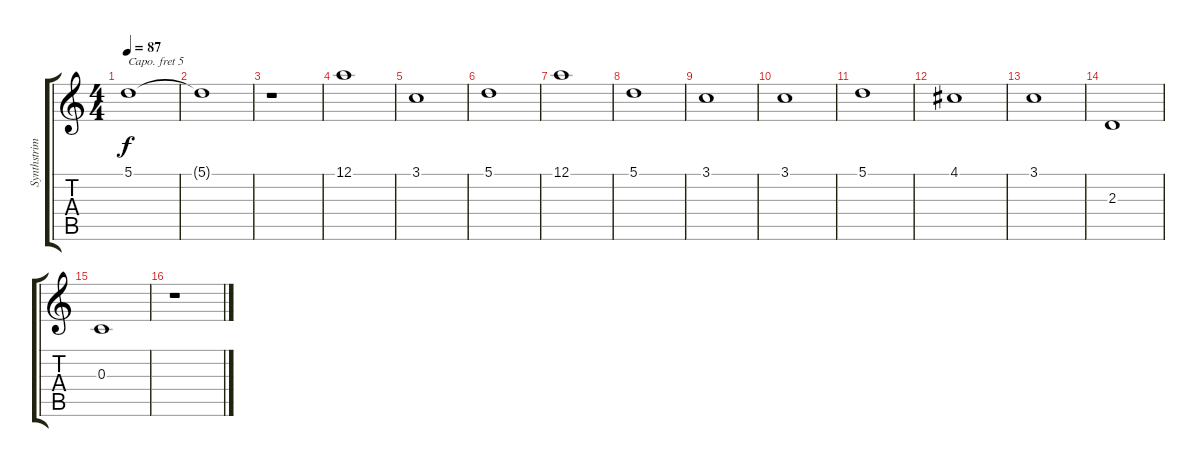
\track ("Synthstrimg1" "Synthstrim") {instrument synthstrings1}
\staff {score tabs}
\capo 5
\tuning (E4 B3 G3 D3 A2 E2) {hide}
\ts (4 4)
\tempo 87
\clef g2
\ks c
5.1.1{dy f} |
5.1{t}.1 |
r.1 |
12.1.1 |
3.1.1 |
5.1.1 |
12.1.1 |
5.1.1 |
3.1.1 |
3.1.1 |
5.1.1 |
4.1.1 |
3.1.1 |
2.3.1 |
0.3.1 |
r.1
